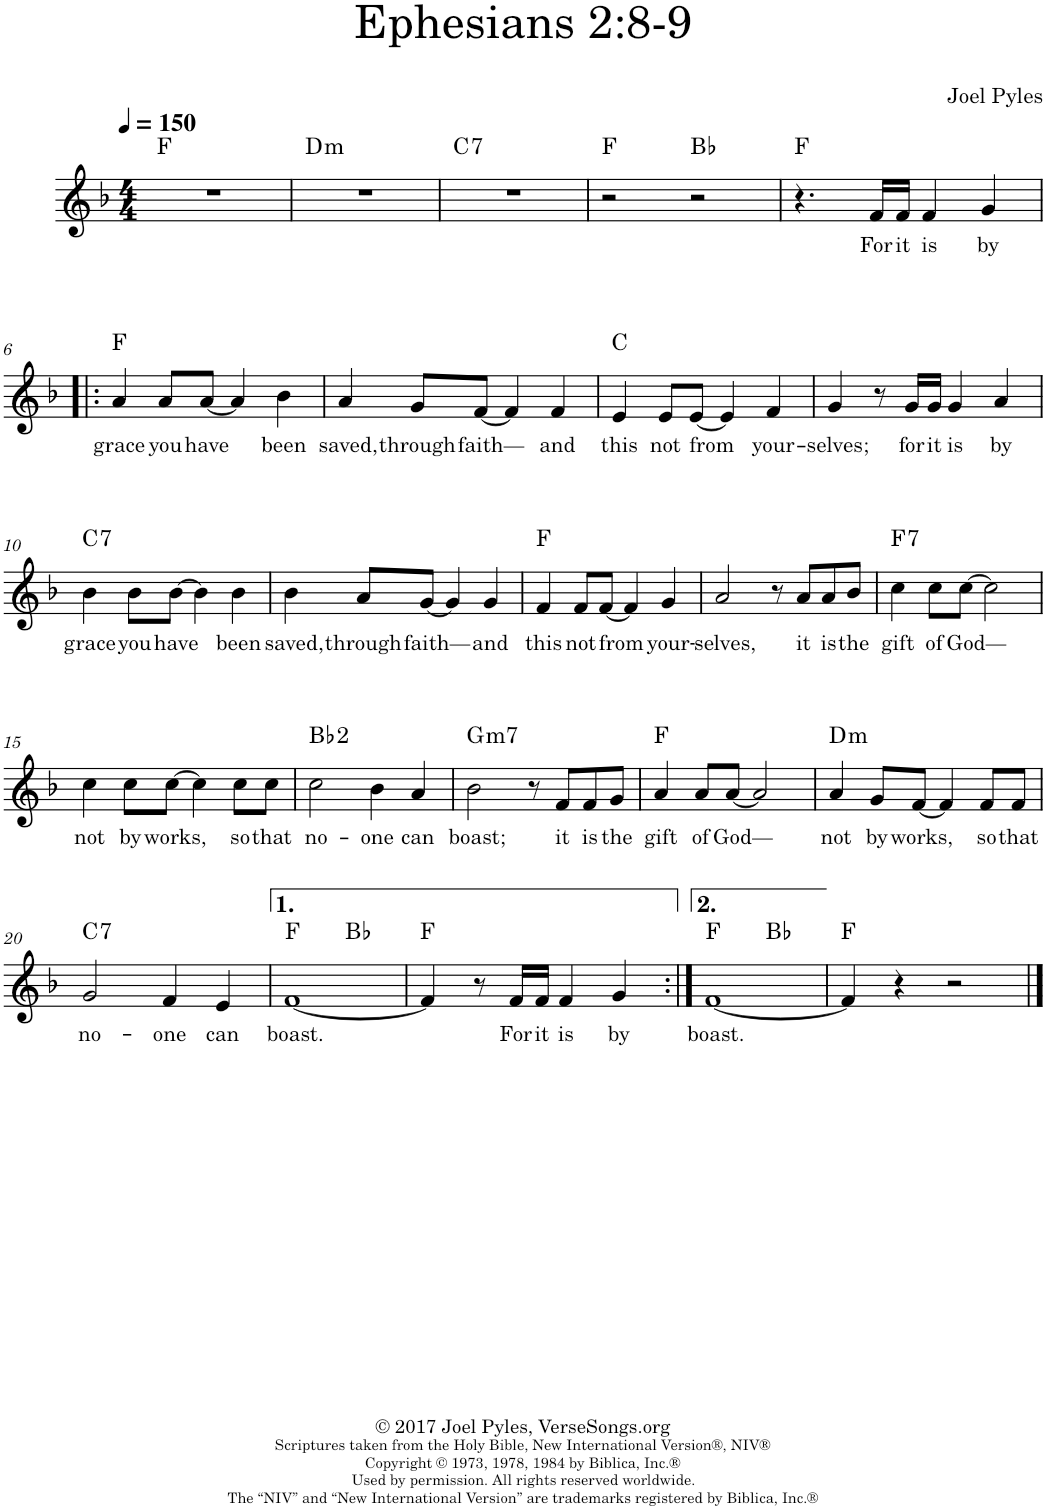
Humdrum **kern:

**kern	**text	**harte
*part1	*part1	*part1
*staff1	*staff1	*
*I"Piano	*	*
*I'Pno.	*	*
*clefG2	*	*
*k[b-]	*	*
*M4/4	*	*
*MM150	*	*
=1	=1	=1
1r	.	F:maj
=2	=2	=2
!	!	!LO:H:kt=m
1r	.	D:min
=3	=3	=3
!	!	!LO:H:kt=7
1r	.	C:7
=4	=4	=4
2r	.	F:maj
2r	.	Bb:maj
=5	=5	=5
4.r	.	F:maj
!	!LO:LY:b	!
16f/LL	For	.
!	!LO:LY:b	!
16f/JJ	it	.
!	!LO:LY:b	!
4f/	is	.
!	!LO:LY:b	!
4g/	by	.
!!LO:LB:g=z
=6!|:	=6!|:	=6!|:
!	!LO:LY:b	!
4a/	grace	F:maj
!	!LO:LY:b	!
8a/L	you	.
!	!LO:LY:b	!
[8a/J	have	.
4a/]	.	.
!	!LO:LY:b	!
4b-\	been	.
=7	=7	=7
!	!LO:LY:b	!
4a/	saved,	.
!	!LO:LY:b	!
8g/L	through	.
!	!LO:LY:b	!
[8f/J	faith—	.
4f/]	.	.
!	!LO:LY:b	!
4f/	and	.
=8	=8	=8
!	!LO:LY:b	!
4e/	this	C:maj
!	!LO:LY:b	!
8e/L	not	.
!	!LO:LY:b	!
[8e/J	from	.
4e/]	.	.
!	!LO:LY:b	!
4f/	your-	.
=9	=9	=9
!	!LO:LY:b	!
4g/	-selves;	.
8r	.	.
!	!LO:LY:b	!
16g/LL	for	.
!	!LO:LY:b	!
16g/JJ	it	.
!	!LO:LY:b	!
4g/	is	.
!	!LO:LY:b	!
4a/	by	.
!!LO:LB:g=z
=10	=10	=10
!	!LO:LY:b	!LO:H:kt=7
4b-\	grace	C:7
!	!LO:LY:b	!
8b-\L	you	.
!	!LO:LY:b	!
[8b-\J	have	.
4b-\]	.	.
!	!LO:LY:b	!
4b-\	been	.
=11	=11	=11
!	!LO:LY:b	!
4b-\	saved,	.
!	!LO:LY:b	!
8a/L	through	.
!	!LO:LY:b	!
[8g/J	faith—	.
4g/]	.	.
!	!LO:LY:b	!
4g/	and	.
=12	=12	=12
!	!LO:LY:b	!
4f/	this	F:maj
!	!LO:LY:b	!
8f/L	not	.
!	!LO:LY:b	!
[8f/J	from	.
4f/]	.	.
!	!LO:LY:b	!
4g/	your-	.
=13	=13	=13
!	!LO:LY:b	!
2a/	-selves,	.
8r	.	.
!	!LO:LY:b	!
8a/L	it	.
!	!LO:LY:b	!
8a/	is	.
!	!LO:LY:b	!
8b-/J	the	.
=14	=14	=14
!	!LO:LY:b	!LO:H:kt=7
4cc\	gift	F:7
!	!LO:LY:b	!
8cc\L	of	.
!	!LO:LY:b	!
[8cc\J	God—	.
2cc\]	.	.
!!LO:LB:g=z
=15	=15	=15
!	!LO:LY:b	!
4cc\	not	.
!	!LO:LY:b	!
8cc\L	by	.
!	!LO:LY:b	!
[8cc\J	works,	.
4cc\]	.	.
!	!LO:LY:b	!
8cc\L	so	.
!	!LO:LY:b	!
8cc\J	that	.
=16	=16	=16
!	!LO:LY:b	!
2cc\	no-	Bb:maj(2)
!	!LO:LY:b	!
4b-\	-one	.
!	!LO:LY:b	!
4a/	can	.
=17	=17	=17
!	!LO:LY:b	!LO:H:kt=m7
2b-\	boast;	G:min7
8r	.	.
!	!LO:LY:b	!
8f/L	it	.
!	!LO:LY:b	!
8f/	is	.
!	!LO:LY:b	!
8g/J	the	.
=18	=18	=18
!	!LO:LY:b	!
4a/	gift	F:maj
!	!LO:LY:b	!
8a/L	of	.
!	!LO:LY:b	!
[8a/J	God—	.
2a/]	.	.
=19	=19	=19
!	!LO:LY:b	!LO:H:kt=m
4a/	not	D:min
!	!LO:LY:b	!
8g/L	by	.
!	!LO:LY:b	!
[8f/J	works,	.
4f/]	.	.
!	!LO:LY:b	!
8f/L	so	.
!	!LO:LY:b	!
8f/J	that	.
!!LO:LB:g=z
=20	=20	=20
!	!LO:LY:b	!LO:H:kt=7
2g/	no-	C:7
!	!LO:LY:b	!
4f/	-one	.
!	!LO:LY:b	!
4e/	can	.
=21	=21	=21
!	!LO:LY:b	!
*^	*	*
[1f	2ryy	boast.	F:maj
.	2ryy	.	Bb:maj
*v	*v	*	*
=22	=22	=22
4f/]	.	F:maj
8r	.	.
!	!LO:LY:b	!
16f/LL	For	.
!	!LO:LY:b	!
16f/JJ	it	.
!	!LO:LY:b	!
4f/	is	.
!	!LO:LY:b	!
4g/	by	.
=23:|!	=23:|!	=23:|!
!	!LO:LY:b	!
*^	*	*
[1f	2ryy	boast.	F:maj
.	2ryy	.	Bb:maj
*v	*v	*	*
=24	=24	=24
4f/]	.	F:maj
4r	.	.
2r	.	.
==	==	==
*-	*-	*-
